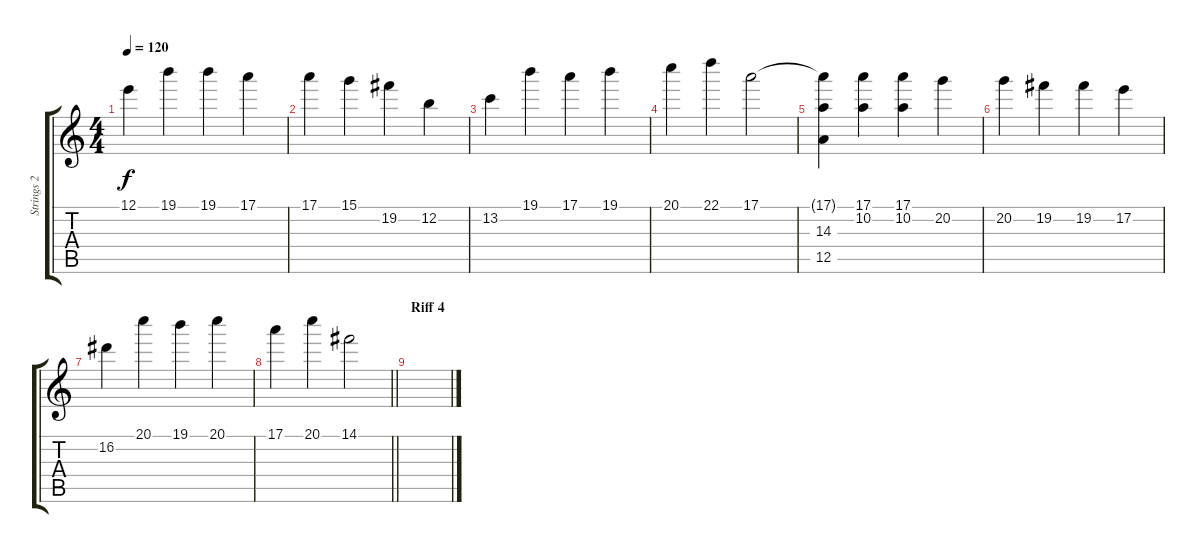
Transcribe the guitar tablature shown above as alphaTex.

\track ("Strings 2" "Strings 2") {instrument acousticguitarnylon}
\staff {score tabs}
\tuning (E4 B3 G3 D3 A2 E2) {hide}
\ts (4 4)
\tempo 120
\clef g2
\ks c
12.1.4{dy f volume 10 instrument brightacousticpiano} 19.1.4 19.1.4 17.1.4 |
17.1.4 15.1.4 19.2.4 12.2.4 |
13.2.4 19.1.4 17.1.4 19.1.4 |
20.1.4 22.1.4 17.1.2 |
(17.1{t} 14.3 12.5).4 (17.1 10.2).4 (17.1 10.2).4 20.2.4 |
20.2.4 19.2.4 19.2.4 17.2.4 |
16.2.4 20.1.4 19.1.4 20.1.4 |
\barLineRight lightlight
17.1.4 20.1.4 14.1.2 |
\section ("" "Riff 4")
